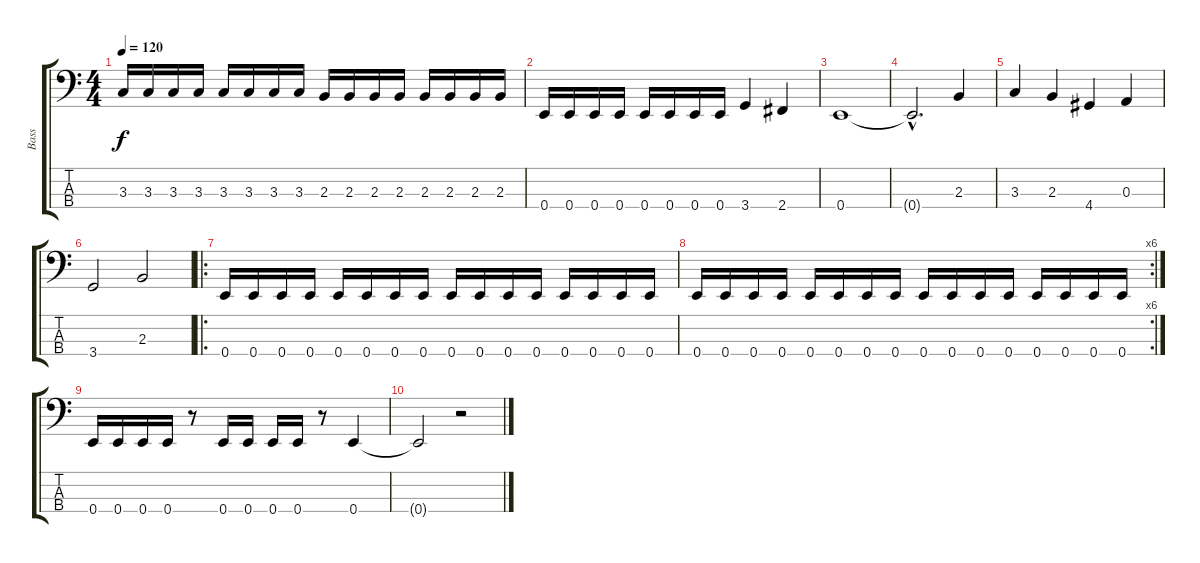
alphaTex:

\track ("Bass" "Bass") {instrument electricbasspick}
\staff {score tabs}
\tuning (G2 D2 A1 E1) {hide}
\ts (4 4)
\tempo 120
\clef f4
\ks c
3.3.16{dy f} 3.3.16 3.3.16 3.3.16 3.3.16 3.3.16 3.3.16 3.3.16 2.3.16 2.3.16 2.3.16 2.3.16 2.3.16 2.3.16 2.3.16 2.3.16 |
0.4.16 0.4.16 0.4.16 0.4.16 0.4.16 0.4.16 0.4.16 0.4.16 3.4.4 2.4.4 |
0.4.1 |
0.4{hac t}.2{d} 2.3.4 |
3.3.4 2.3.4 4.4.4 0.3.4 |
3.4.2 2.3.2 |
\ro
0.4.16 0.4.16 0.4.16 0.4.16 0.4.16 0.4.16 0.4.16 0.4.16 0.4.16 0.4.16 0.4.16 0.4.16 0.4.16 0.4.16 0.4.16 0.4.16 |
\rc 6
0.4.16 0.4.16 0.4.16 0.4.16 0.4.16 0.4.16 0.4.16 0.4.16 0.4.16 0.4.16 0.4.16 0.4.16 0.4.16 0.4.16 0.4.16 0.4.16 |
0.4.16 0.4.16 0.4.16 0.4.16 r.8 0.4.16 0.4.16 0.4.16 0.4.16 r.8 0.4.4 |
0.4{t}.2 r.2
